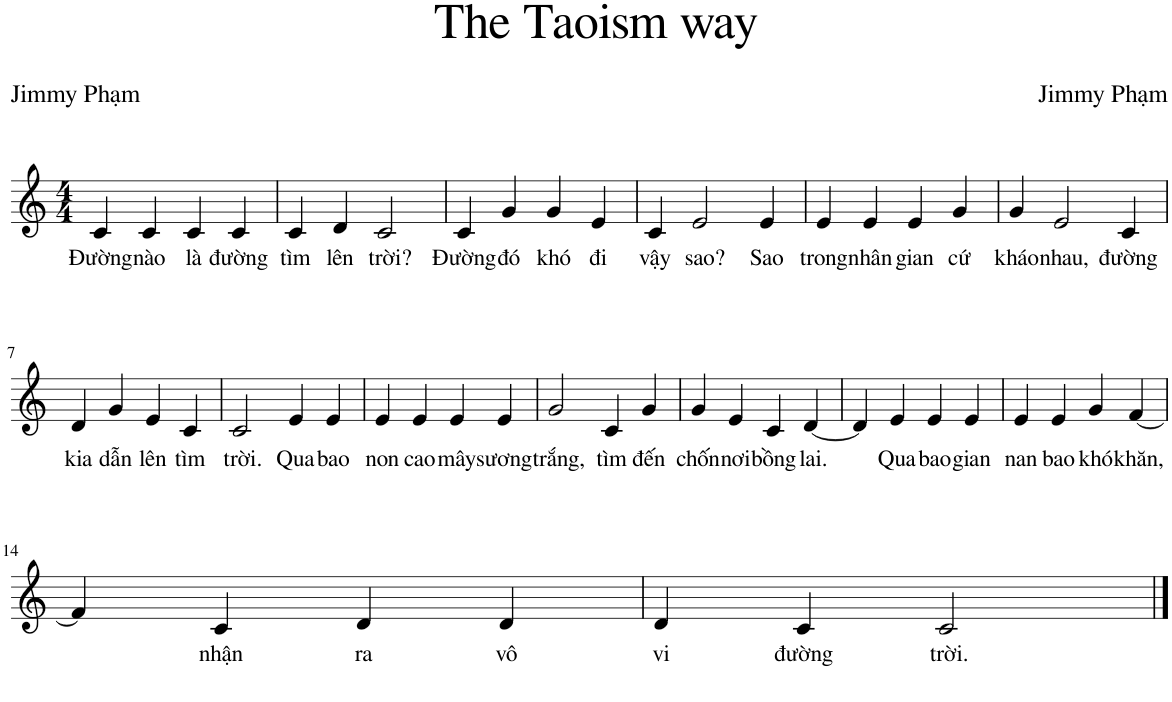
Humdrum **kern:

**kern	**text
*part1	*part1
*staff1	*staff1
*I"Piano	*
*I'Pno.	*
*clefG2	*
*k[]	*
*M4/4	*
=1	=1
!	!LO:LY:b
4c/	Đường
!	!LO:LY:b
4c/	nào
!	!LO:LY:b
4c/	là
!	!LO:LY:b
4c/	đường
=2	=2
!	!LO:LY:b
4c/	tìm
!	!LO:LY:b
4d/	lên
!	!LO:LY:b
2c/	trời?
=3	=3
!	!LO:LY:b
4c/	Đường
!	!LO:LY:b
4g/	đó
!	!LO:LY:b
4g/	khó
!	!LO:LY:b
4e/	đi
=4	=4
!	!LO:LY:b
4c/	vậy
!	!LO:LY:b
2e/	sao?
!	!LO:LY:b
4e/	Sao
=5	=5
!	!LO:LY:b
4e/	trong
!	!LO:LY:b
4e/	nhân
!	!LO:LY:b
4e/	gian
!	!LO:LY:b
4g/	cứ
=6	=6
!	!LO:LY:b
4g/	kháo
!	!LO:LY:b
2e/	nhau,
!	!LO:LY:b
4c/	đường
!!LO:LB:g=z
=7	=7
!	!LO:LY:b
4d/	kia
!	!LO:LY:b
4g/	dẫn
!	!LO:LY:b
4e/	lên
!	!LO:LY:b
4c/	tìm
=8	=8
!	!LO:LY:b
2c/	trời.
!	!LO:LY:b
4e/	Qua
!	!LO:LY:b
4e/	bao
=9	=9
!	!LO:LY:b
4e/	non
!	!LO:LY:b
4e/	cao
!	!LO:LY:b
4e/	mây
!	!LO:LY:b
4e/	sương
=10	=10
!	!LO:LY:b
2g/	trắng,
!	!LO:LY:b
4c/	tìm
!	!LO:LY:b
4g/	đến
=11	=11
!	!LO:LY:b
4g/	chốn
!	!LO:LY:b
4e/	nơi
!	!LO:LY:b
4c/	bồng
!	!LO:LY:b
[4d/	lai.
=12	=12
4d/]	.
!	!LO:LY:b
4e/	Qua
!	!LO:LY:b
4e/	bao
!	!LO:LY:b
4e/	gian
=13	=13
!	!LO:LY:b
4e/	nan
!	!LO:LY:b
4e/	bao
!	!LO:LY:b
4g/	khó
!	!LO:LY:b
[4f/	khăn,
!!LO:LB:g=z
=14	=14
4f/]	.
!	!LO:LY:b
4c/	nhận
!	!LO:LY:b
4d/	ra
!	!LO:LY:b
4d/	vô
=15	=15
!	!LO:LY:b
4d/	vi
!	!LO:LY:b
4c/	đường
!	!LO:LY:b
2c/	trời.
==	==
*-	*-
